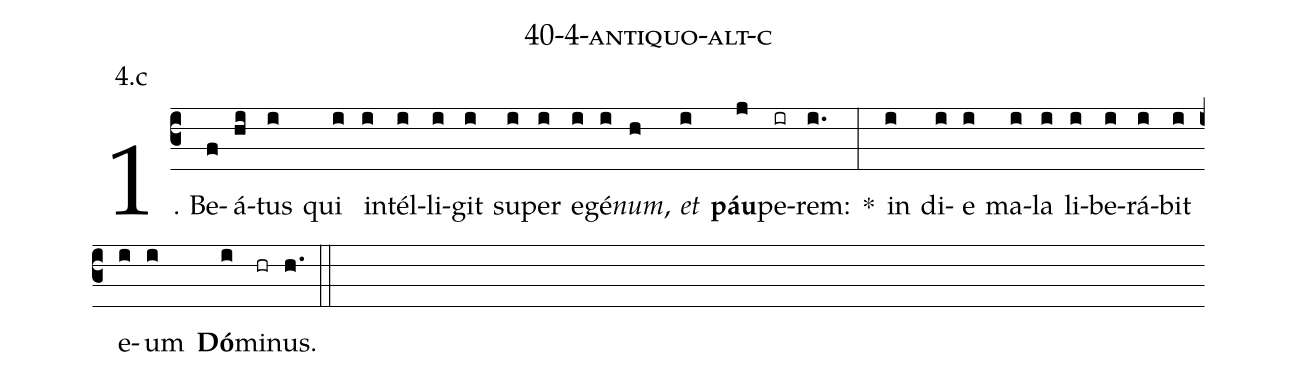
name: 40-4-antiquo-alt-c;
annotation: 4.c;
%%
(c3)1. Be(f)á(hi)tus(i) qui(i) in(i)tél(i)li(i)git(i) su(i)per(i) e(i)gé(i)<i>num</i>,(h) <i>et</i>(i) <b>páu</b>(j)pe(ir)rem:(i.) *(:) in(i) di(i)e(i) ma(i)la(i) li(i)be(i)rá(i)bit(i) e(i)um(i) <b>Dó</b>(i)mi(hr)nus.(h.) (::)
